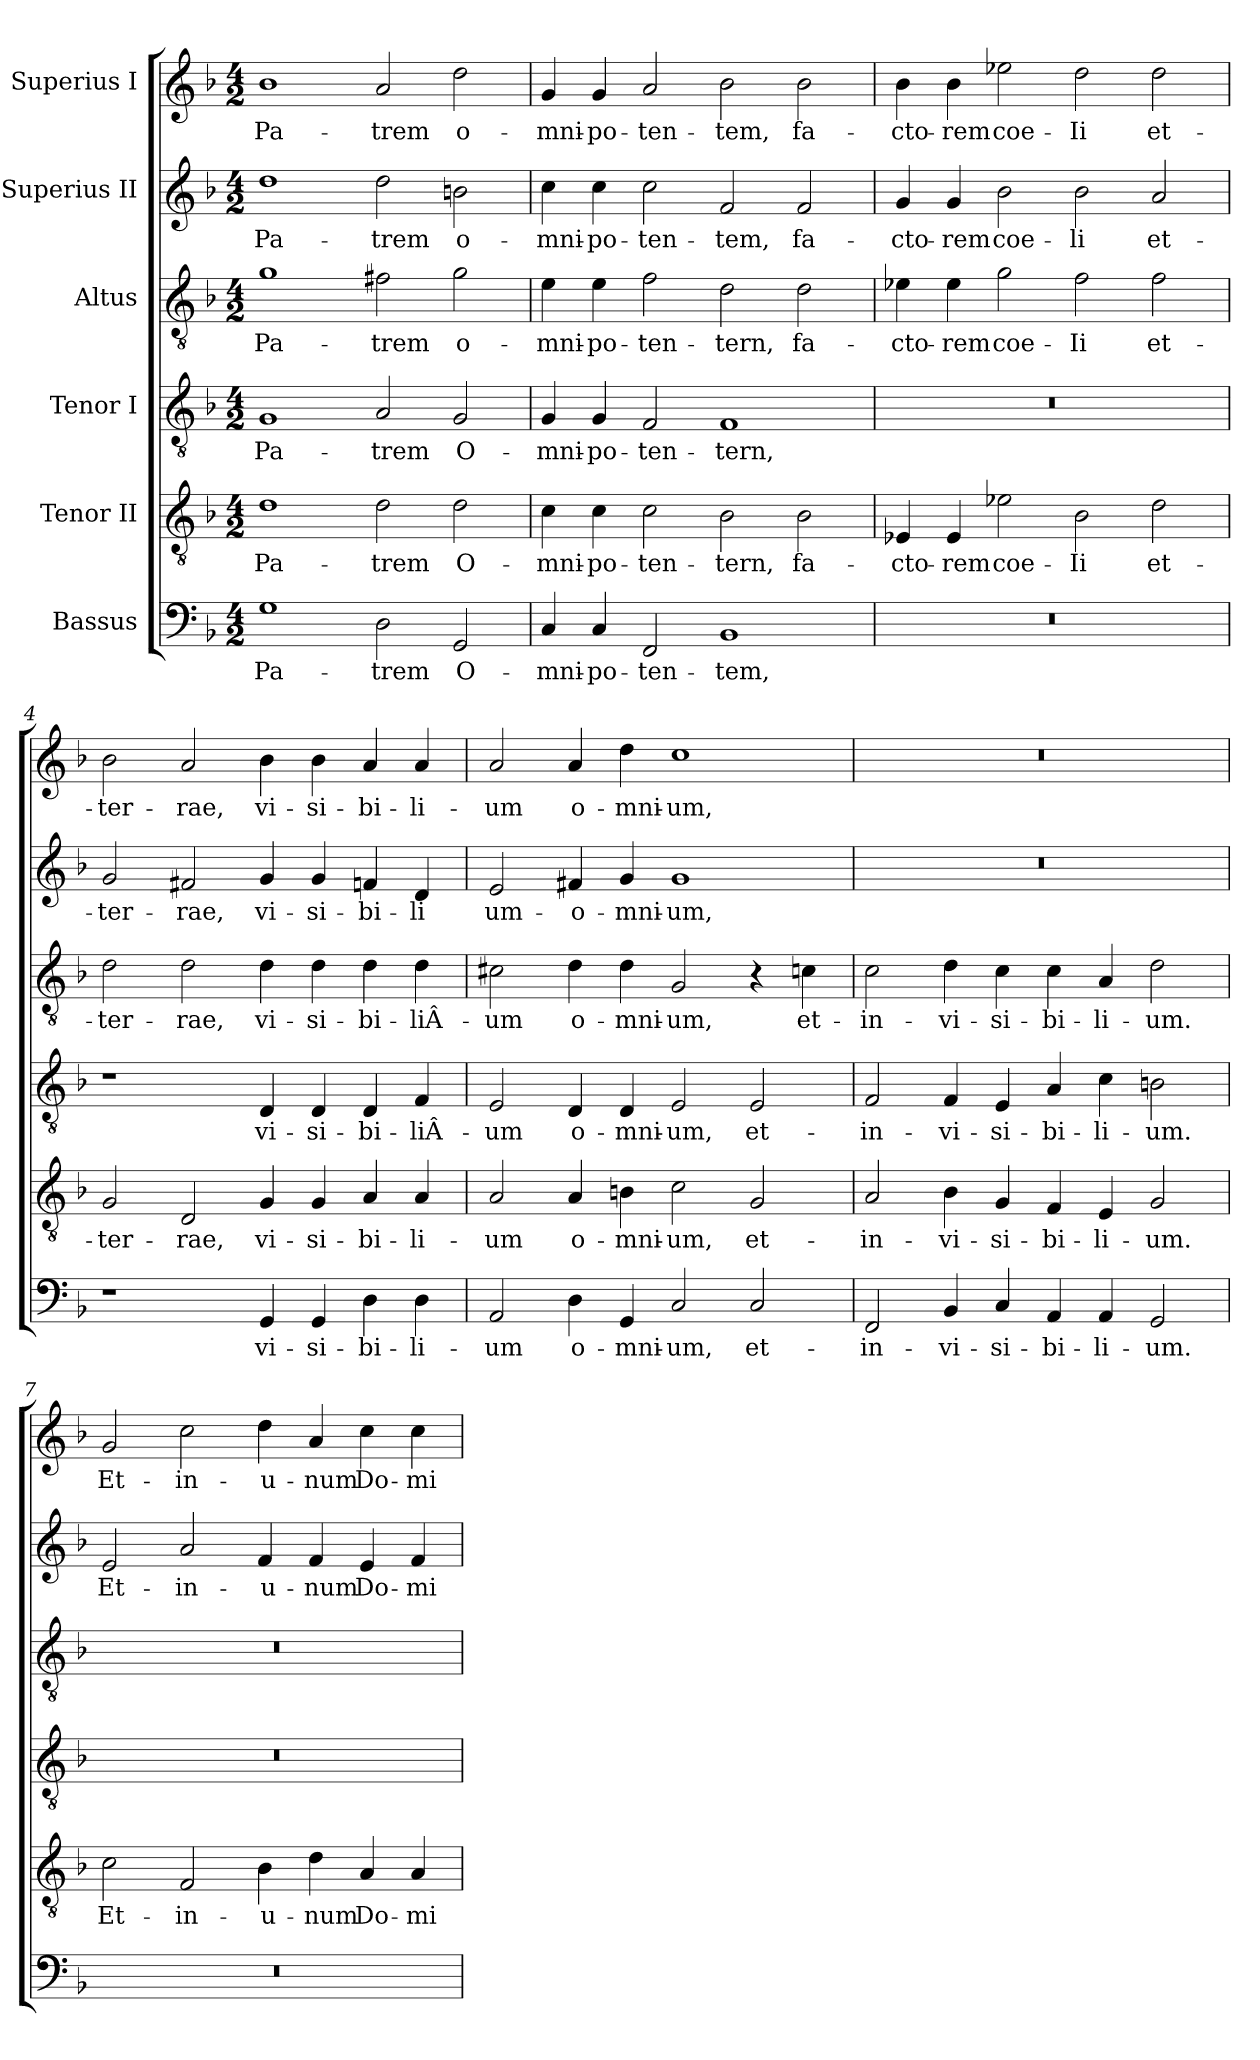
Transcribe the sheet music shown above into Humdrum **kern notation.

**kern	**text	**kern	**text	**kern	**text	**kern	**text	**kern	**text	**kern	**text
*part6	*part6	*part5	*part5	*part4	*part4	*part3	*part3	*part2	*part2	*part1	*part1
*staff6	*staff6	*staff5	*staff5	*staff4	*staff4	*staff3	*staff3	*staff2	*staff2	*staff1	*staff1
*I"Bassus	*	*I"Tenor II	*	*I"Tenor I	*	*I"Altus	*	*I"Superius II	*	*I"Superius I	*
*clefF4	*	*clefGv2	*	*clefGv2	*	*clefGv2	*	*clefG2	*	*clefG2	*
*k[b-]	*	*k[b-]	*	*k[b-]	*	*k[b-]	*	*k[b-]	*	*k[b-]	*
*M4/2	*	*M4/2	*	*M4/2	*	*M4/2	*	*M4/2	*	*M4/2	*
=1	=1	=1	=1	=1	=1	=1	=1	=1	=1	=1	=1
1G/	Pa-	1d/	Pa-	1G/	Pa-	1g/	Pa-	1dd/	Pa-	1b-\	Pa-
2D\	-trem	2d\	-trem	2A/	-trem	2f#X\	-trem	2dd\	-trem	2a/	-trem
2GG/	O-	2d\	O-	2G/	O-	2g\	o-	2bn\	o-	2dd\	o-
=2	=2	=2	=2	=2	=2	=2	=2	=2	=2	=2	=2
4C/	-mni-	4c\	-mni-	4G/	-mni-	4e\	-mni-	4cc\	-mni-	4g/	-mni-
4C/	-po-	4c\	-po-	4G/	-po-	4e\	-po-	4cc\	-po-	4g/	-po-
2FF/	-ten-	2c\	-ten-	2F/	-ten-	2f\	-ten-	2cc\	-ten-	2a/	-ten-
1BB-/	-tem,	2B-\	-tern,	1F/	-tern,	2d\	-tern,	2f/	-tem,	2b-\	-tem,
.	.	2B-\	fa-	.	.	2d\	fa-	2f/	fa-	2b-\	fa-
=3	=3	=3	=3	=3	=3	=3	=3	=3	=3	=3	=3
0r	.	4E-X/	-cto-	0r	.	4e-X\	-cto-	4g/	-cto-	4b-\	-cto-
.	.	4E-/	-rem	.	.	4e-\	-rem	4g/	-rem	4b-\	-rem
.	.	2e-X\	coe-	.	.	2g\	coe-	2b-\	coe-	2ee-X\	coe-
.	.	2B-\	-Ii	.	.	2f\	-Ii	2b-\	-li	2dd\	-Ii
.	.	2d\	et-	.	.	2f\	et-	2a/	et-	2dd\	et-
=4	=4	=4	=4	=4	=4	=4	=4	=4	=4	=4	=4
1r	.	2G/	ter-	1r	.	2d\	ter-	2g/	ter-	2b-\	ter-
.	.	2D/	-rae,	.	.	2d\	-rae,	2f#X/	-rae,	2a/	-rae,
4GG/	vi-	4G/	vi-	4D/	vi-	4d\	vi-	4g/	vi-	4b-\	vi-
4GG/	-si-	4G/	-si-	4D/	-si-	4d\	-si-	4g/	-si-	4b-\	-si-
4D\	-bi-	4A/	-bi-	4D/	-bi-	4d\	-bi-	4fn/	-bi-	4a/	-bi-
4D\	-li-	4A/	-li-	4F/	-liÂ­-	4d\	-liÂ­-	4d/	-li	4a/	-li-
=5	=5	=5	=5	=5	=5	=5	=5	=5	=5	=5	=5
2AA/	-um	2A/	-um	2E/	-um	2c#X\	-um	2e/	um-	2a/	-um
4D\	o-	4A/	o-	4D/	o-	4d\	o-	4f#X/	o-	4a/	o-
4GG/	-mni-	4Bn\	-mni-	4D/	-mni-	4d\	-mni-	4g/	-mni-	4dd\	mni-
2C/	-um,	2c\	-um,	2E/	-um,	2G/	-um,	1g/	-um,	1cc/	-um,
2C/	et-	2G/	et-	2E/	et-	4r	.	.	.	.	.
.	.	.	.	.	.	4cn\	et-	.	.	.	.
=6	=6	=6	=6	=6	=6	=6	=6	=6	=6	=6	=6
2FF/	in-	2A/	in-	2F/	in-	2c\	in-	0r	.	0r	.
4BB-/	-vi-	4B-\	-vi-	4F/	-vi-	4d\	-vi-	.	.	.	.
4C/	-si-	4G/	-si-	4E/	-si-	4c\	-si-	.	.	.	.
4AA/	-bi-	4F/	-bi-	4A/	-bi-	4c\	-bi-	.	.	.	.
4AA/	-li-	4E/	-li-	4c\	-li-	4A/	-li-	.	.	.	.
2GG/	-um.	2G/	-um.	2Bn\	-um.	2d\	-um.	.	.	.	.
=7	=7	=7	=7	=7	=7	=7	=7	=7	=7	=7	=7
0r	.	2c\	Et-	0r	.	0r	.	2e/	Et-	2g/	Et-
.	.	2F/	in-	.	.	.	.	2a/	in-	2cc\	in-
.	.	4B-\	u-	.	.	.	.	4f/	u-	4dd\	u-
.	.	4d\	-num	.	.	.	.	4f/	-num	4a/	-num
.	.	4A/	Do-	.	.	.	.	4e/	Do-	4cc\	Do-
.	.	4A/	-mi	.	.	.	.	4f/	-mi-	4cc\	-mi-
=	=	=	=	=	=	=	=	=	=	=	=
*-	*-	*-	*-	*-	*-	*-	*-	*-	*-	*-	*-
